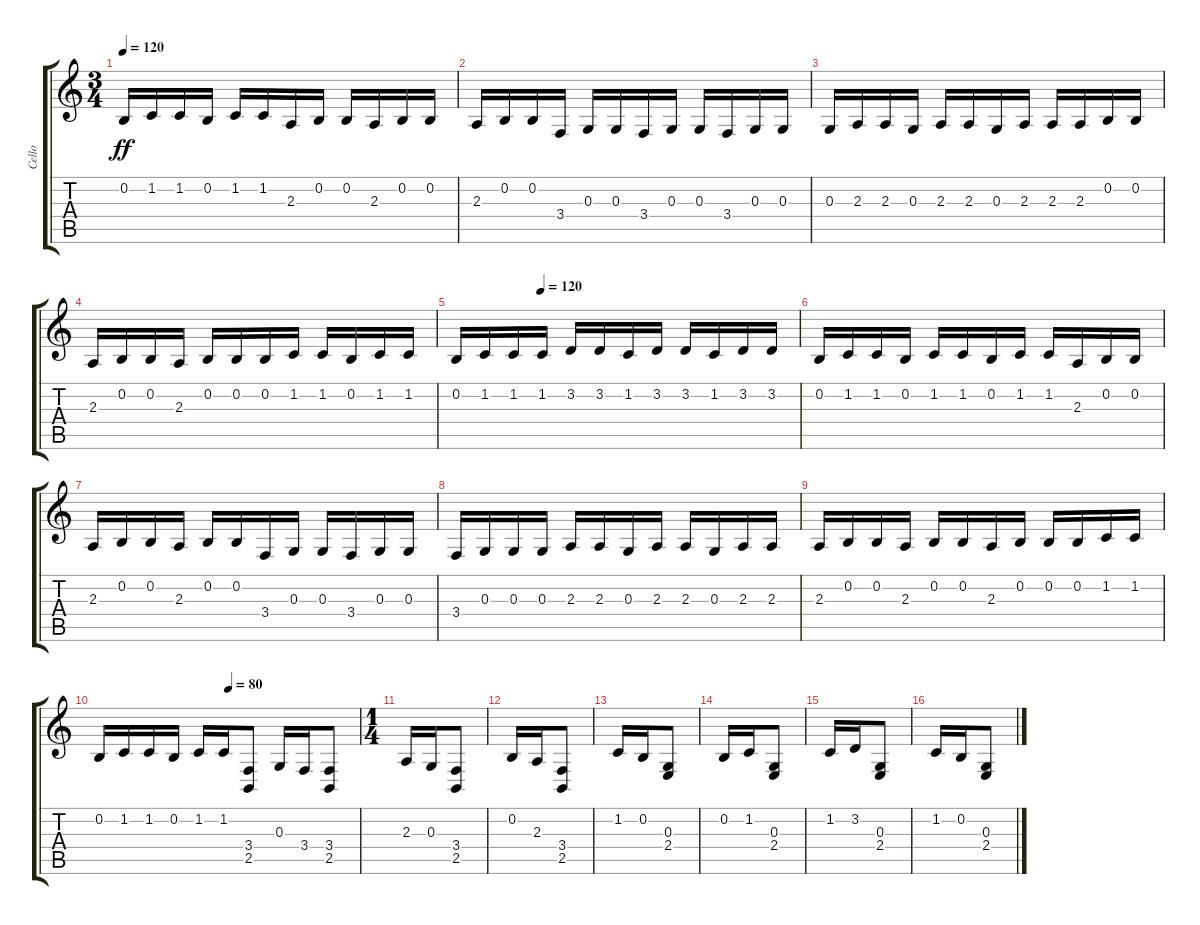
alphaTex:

\track ("Cello" "Cello") {instrument cello}
\staff {score tabs}
\tuning (E4 B3 G3 D3 A2 E2) {hide}
\ts (3 4)
\tempo 120
\clef g2
\ks c
0.2.16{dy ff} 1.2.16 1.2.16 0.2.16 1.2.16 1.2.16 2.3.16 0.2.16 0.2.16 2.3.16 0.2.16 0.2.16 |
2.3.16 0.2.16 0.2.16 3.4.16 0.3.16 0.3.16 3.4.16 0.3.16 0.3.16 3.4.16 0.3.16 0.3.16 |
0.3.16 2.3.16 2.3.16 0.3.16 2.3.16 2.3.16 0.3.16 2.3.16 2.3.16 2.3.16 0.2.16 0.2.16 |
2.3.16 0.2.16 0.2.16 2.3.16 0.2.16 0.2.16 0.2.16 1.2.16 1.2.16 0.2.16 1.2.16 1.2.16 |
\tempo (120 0.25)
0.2.16 1.2.16 1.2.16 1.2.16 3.2.16 3.2.16 1.2.16 3.2.16 3.2.16 1.2.16 3.2.16 3.2.16 |
0.2.16 1.2.16 1.2.16 0.2.16 1.2.16 1.2.16 0.2.16 1.2.16 1.2.16 2.3.16 0.2.16 0.2.16 |
2.3.16 0.2.16 0.2.16 2.3.16 0.2.16 0.2.16 3.4.16 0.3.16 0.3.16 3.4.16 0.3.16 0.3.16 |
3.4.16 0.3.16 0.3.16 0.3.16 2.3.16 2.3.16 0.3.16 2.3.16 2.3.16 0.3.16 2.3.16 2.3.16 |
2.3.16 0.2.16 0.2.16 2.3.16 0.2.16 0.2.16 2.3.16 0.2.16 0.2.16 0.2.16 1.2.16 1.2.16 |
\tempo (80 0.5)
0.2.16 1.2.16 1.2.16 0.2.16 1.2.16 1.2.16 (3.4 2.5).8 0.3.16 3.4.16 (3.4 2.5).8 |
\ts (1 4)
2.3.16 0.3.16 (3.4 2.5).8 |
0.2.16 2.3.16 (3.4 2.5).8 |
1.2.16 0.2.16 (0.3 2.4).8 |
0.2.16 1.2.16 (0.3 2.4).8 |
1.2.16 3.2.16 (0.3 2.4).8 |
1.2.16 0.2.16 (0.3 2.4).8
